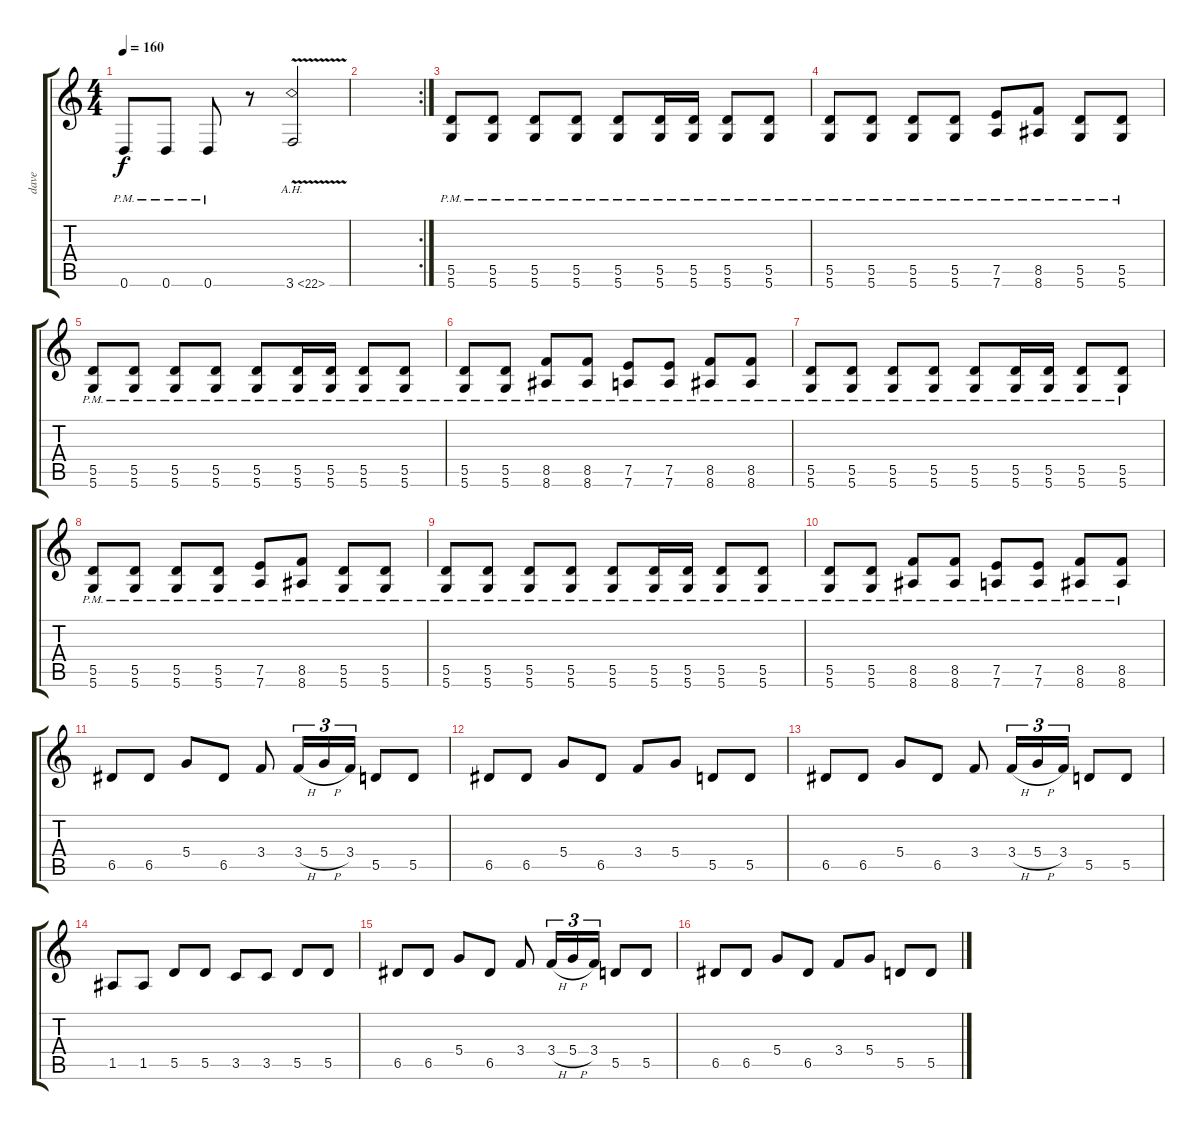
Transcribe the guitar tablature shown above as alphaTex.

\track ("dave" "dave") {instrument distortionguitar}
\staff {score tabs}
\tuning (E4 B3 G3 D3 A2 D2) {hide}
\ts (4 4)
\tempo 160
\clef g2
\ks c
0.6{pm}.8{dy f} 0.6{pm}.8 0.6{pm}.8 r.8 3.6{ah 19 v}.2 |
\rc 2
|
(5.5{pm} 5.6{pm}).8 (5.5{pm} 5.6{pm}).8 (5.5{pm} 5.6{pm}).8 (5.5{pm} 5.6{pm}).8 (5.5{pm} 5.6{pm}).8 (5.5{pm} 5.6{pm}).16 (5.5{pm} 5.6{pm}).16 (5.5{pm} 5.6{pm}).8 (5.5{pm} 5.6{pm}).8 |
(5.5{pm} 5.6{pm}).8 (5.5{pm} 5.6{pm}).8 (5.5{pm} 5.6{pm}).8 (5.5{pm} 5.6{pm}).8 (7.5{pm} 7.6{pm}).8 (8.5{pm} 8.6{pm}).8 (5.5{pm} 5.6{pm}).8 (5.5{pm} 5.6{pm}).8 |
(5.5{pm} 5.6{pm}).8 (5.5{pm} 5.6{pm}).8 (5.5{pm} 5.6{pm}).8 (5.5{pm} 5.6{pm}).8 (5.5{pm} 5.6{pm}).8 (5.5{pm} 5.6{pm}).16 (5.5{pm} 5.6{pm}).16 (5.5{pm} 5.6{pm}).8 (5.5{pm} 5.6{pm}).8 |
(5.5{pm} 5.6{pm}).8 (5.5{pm} 5.6{pm}).8 (8.5{pm} 8.6{pm}).8 (8.5{pm} 8.6{pm}).8 (7.5{pm} 7.6{pm}).8 (7.5{pm} 7.6{pm}).8 (8.5{pm} 8.6{pm}).8 (8.5{pm} 8.6{pm}).8 |
(5.5{pm} 5.6{pm}).8 (5.5{pm} 5.6{pm}).8 (5.5{pm} 5.6{pm}).8 (5.5{pm} 5.6{pm}).8 (5.5{pm} 5.6{pm}).8 (5.5{pm} 5.6{pm}).16 (5.5{pm} 5.6{pm}).16 (5.5{pm} 5.6{pm}).8 (5.5{pm} 5.6{pm}).8 |
(5.5{pm} 5.6{pm}).8 (5.5{pm} 5.6{pm}).8 (5.5{pm} 5.6{pm}).8 (5.5{pm} 5.6{pm}).8 (7.5{pm} 7.6{pm}).8 (8.5{pm} 8.6{pm}).8 (5.5{pm} 5.6{pm}).8 (5.5{pm} 5.6{pm}).8 |
(5.5{pm} 5.6{pm}).8 (5.5{pm} 5.6{pm}).8 (5.5{pm} 5.6{pm}).8 (5.5{pm} 5.6{pm}).8 (5.5{pm} 5.6{pm}).8 (5.5{pm} 5.6{pm}).16 (5.5{pm} 5.6{pm}).16 (5.5{pm} 5.6{pm}).8 (5.5{pm} 5.6{pm}).8 |
(5.5{pm} 5.6{pm}).8 (5.5{pm} 5.6{pm}).8 (8.5{pm} 8.6{pm}).8 (8.5{pm} 8.6{pm}).8 (7.5{pm} 7.6{pm}).8 (7.5{pm} 7.6{pm}).8 (8.5{pm} 8.6{pm}).8 (8.5{pm} 8.6{pm}).8 |
6.5.8 6.5.8 5.4.8 6.5.8 3.4.8 3.4{h}.16{tu (3 2)} 5.4{h}.16{tu (3 2)} 3.4.16{tu (3 2)} 5.5.8 5.5.8 |
6.5.8 6.5.8 5.4.8 6.5.8 3.4.8 5.4.8 5.5.8 5.5.8 |
6.5.8 6.5.8 5.4.8 6.5.8 3.4.8 3.4{h}.16{tu (3 2)} 5.4{h}.16{tu (3 2)} 3.4.16{tu (3 2)} 5.5.8 5.5.8 |
1.5.8 1.5.8 5.5.8 5.5.8 3.5.8 3.5.8 5.5.8 5.5.8 |
6.5.8 6.5.8 5.4.8 6.5.8 3.4.8 3.4{h}.16{tu (3 2)} 5.4{h}.16{tu (3 2)} 3.4.16{tu (3 2)} 5.5.8 5.5.8 |
6.5.8 6.5.8 5.4.8 6.5.8 3.4.8 5.4.8 5.5.8 5.5.8
